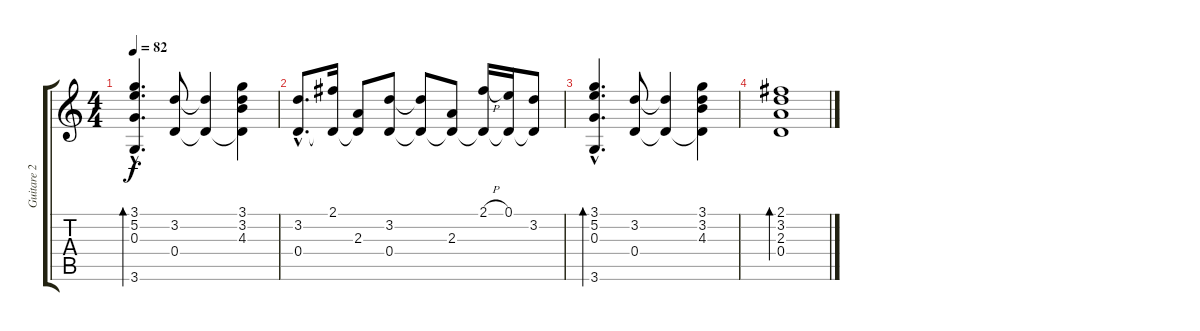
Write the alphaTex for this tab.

\track ("Guitare 2" "Guitare 2") {instrument acousticguitarsteel}
\staff {score tabs}
\tuning (E4 B3 G3 D3 A2 E2) {hide}
\ts (4 4)
\tempo 82
\clef g2
\ks c
(3.1{hac} 5.2{hac} 0.3{hac} 3.6{hac}).4{d bd 120 dy f} (3.2 0.4).8 (3.2{t} 0.4{t}).4 (3.1 3.2 4.3 0.4{t}).4 |
(3.2{hac} 0.4{hac}).8{d} (2.1 0.4{t}).16 (2.3 0.4{t}).8 (3.2 0.4).8 (3.2{t} 0.4{t}).8 (2.3 0.4{t}).8 (2.1{h} 0.4{t}).16 (0.1 0.4{t}).16 (3.2 0.4{t}).8 |
(3.1{hac} 5.2{hac} 0.3{hac} 3.6{hac}).4{d bd 120} (3.2 0.4).8 (3.2{t} 0.4{t}).4 (3.1 3.2 4.3 0.4{t}).4 |
(2.1 3.2 2.3 0.4).1{bd 240}
